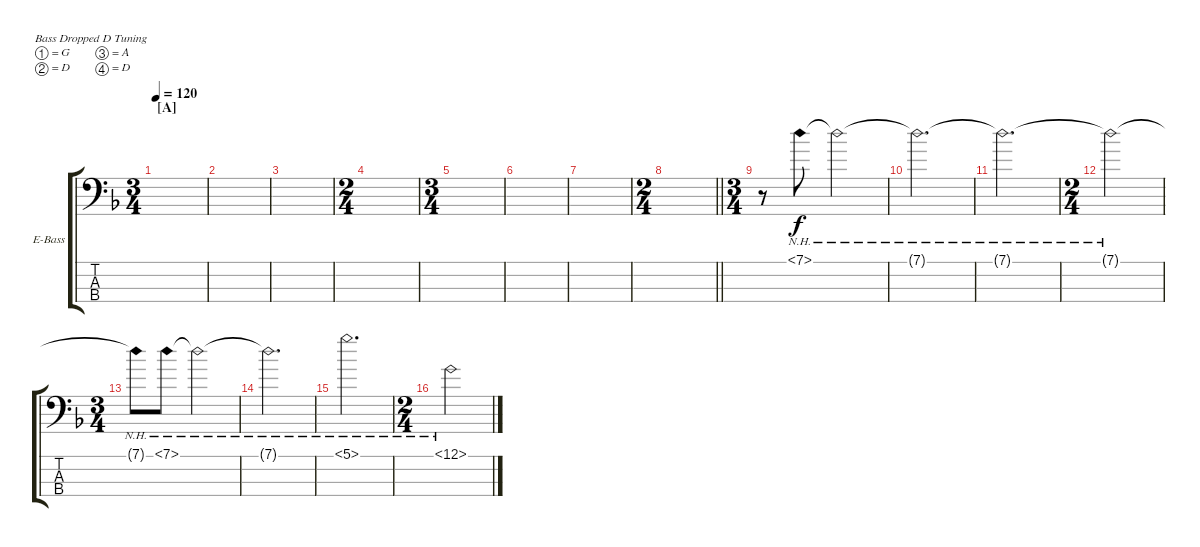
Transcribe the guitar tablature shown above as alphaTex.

\defaultSystemsLayout 4
\bracketExtendMode groupsimilarinstruments
\firstSystemTrackNameOrientation horizontal
\otherSystemsTrackNameOrientation horizontal
\track ("Electric Bass" "E-Bass") {instrument electricbassfinger}
\staff {score tabs}
\tuning (G2 D2 A1 D1)
\ts (3 4)
\section ("A" "")
\tempo 120
\clef f4
\scale
0.51004
\ks f
|
\scale
0.24498 |
\scale
0.24498 |
\ts (2 4)
\scale
0.403175 |
\ts (3 4)
\scale
0.403175 |
\scale
0.193651 |
|
\ts (2 4)
\barLineRight lightlight
|
\ts (3 4)
r.8 7.1{nh}.8 7.1{nh t}.2 |
7.1{nh t}.2{d} |
7.1{nh t}.2{d} |
\ts (2 4)
7.1{nh t}.2 |
\ts (3 4)
7.1{nh t}.8 7.1{nh}.8 7.1{nh t}.2 |
7.1{nh t}.2{d} |
5.1{nh}.2{d} |
\ts (2 4)
12.1{nh}.2
